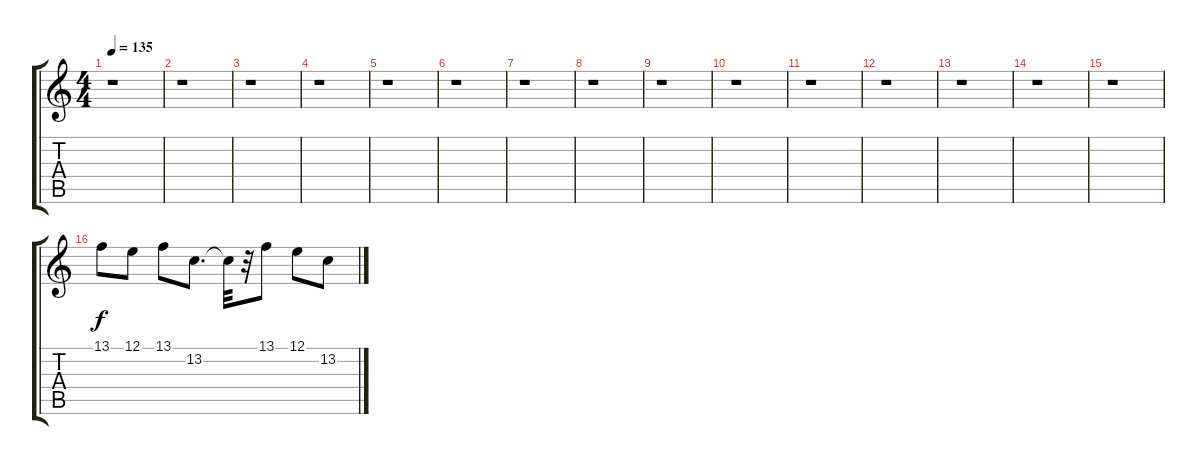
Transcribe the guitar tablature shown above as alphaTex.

\track "" {instrument harmonica}
\staff {score tabs}
\tuning (E4 B3 G3 D3 A2 E2) {hide}
\ts (4 4)
\tempo 135
\clef g2
\ks c
r.1{dy f} |
r.1 |
r.1 |
r.1 |
r.1 |
r.1 |
r.1 |
r.1 |
r.1 |
r.1 |
r.1 |
r.1 |
r.1 |
r.1 |
r.1 |
13.1.8 12.1.8 13.1.8 13.2.8{d} 13.2{t}.32 r.32 13.1.8 12.1.8 13.2.8
